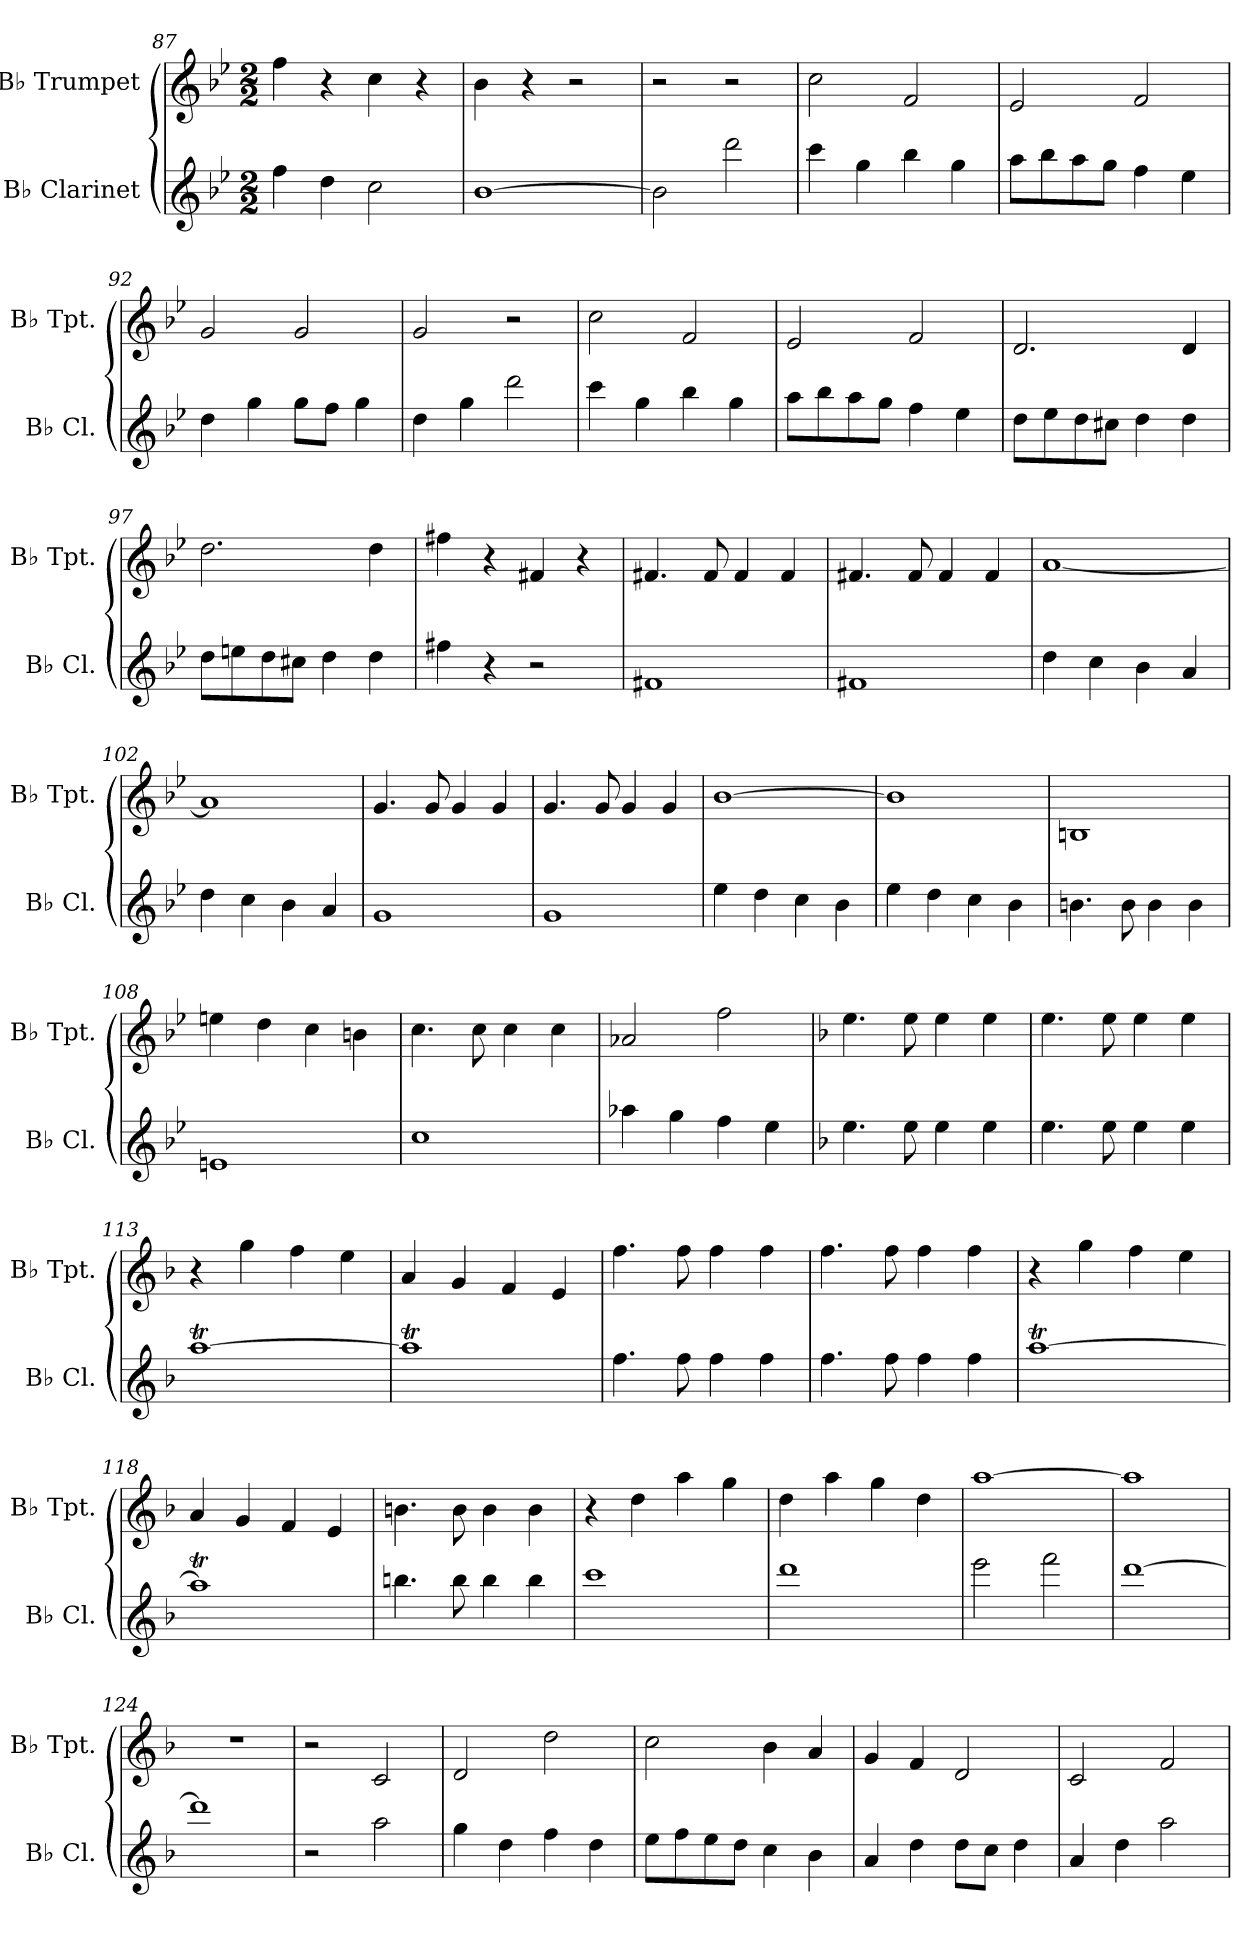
**kern	**kern
*part2	*part1
*staff2	*staff1
*I"B♭ Clarinet	*I"B♭ Trumpet
*I'B♭ Cl.	*I'B♭ Tpt.
*clefG2	*clefG2
*ITrd1c2	*ITrd1c2
*k[b-e-a-d-]	*k[b-e-a-d-]
*M2/2	*M2/2
=87	=87
4ee-\	4ee-\
4cc\	4r
2b-\	4b-\
.	4r
=88	=88
[1a-	4a-\
.	4r
.	2r
=89	=89
2a-\]	2r
2ccc\	2r
=90	=90
4bb-\	2b-\
4ff\	.
4aa-\	2e-/
4ff\	.
!!LO:PB:g=z
=91	=91
8gg\L	2d-/
8aa-\	.
8gg\	.
8ff\J	.
4ee-\	2e-/
4dd-\	.
=92	=92
4cc\	2f/
4ff\	.
8ff\L	2f/
8ee-\J	.
4ff\	.
=93	=93
4cc\	2f/
4ff\	.
2ccc\	2r
=94	=94
4bb-\	2b-\
4ff\	.
4aa-\	2e-/
4ff\	.
=95	=95
8gg\L	2d-/
8aa-\	.
8gg\	.
8ff\J	.
4ee-\	2e-/
4dd-\	.
=96	=96
8cc\L	2.c/
8dd-\	.
8cc\	.
8bn\J	.
4cc\	.
4cc\	4c/
=97	=97
8cc\L	2.cc\
8ddn\	.
8cc\	.
8bn\J	.
4cc\	.
4cc\	4cc\
=98	=98
4een\	4een\
4r	4r
2r	4en/
.	4r
=99	=99
1en	4.en/
.	8e/
.	4e/
.	4e/
!!LO:LB:g=z
=100	=100
1en	4.en/
.	8e/
.	4e/
.	4e/
=101	=101
4cc\	[1g
4b-\	.
4a-\	.
4g/	.
=102	=102
4cc\	1g]
4b-\	.
4a-\	.
4g/	.
=103	=103
1f	4.f/
.	8f/
.	4f/
.	4f/
=104	=104
1f	4.f/
.	8f/
.	4f/
.	4f/
=105	=105
4dd-\	[1a-
4cc\	.
4b-\	.
4a-\	.
=106	=106
4dd-\	1a-]
4cc\	.
4b-\	.
4a-\	.
=107	=107
4.an\	1An
8a\	.
4a\	.
4a\	.
=108	=108
1dn	4ddn\
.	4cc\
.	4b-\
.	4an\
=109	=109
1b-	4.b-\
.	8b-\
.	4b-\
.	4b-\
!!LO:LB:g=z
=110	=110
4gg-X\	2g-X/
4ff\	.
4ee-\	2ee-\
4dd-\	.
=111	=111
*k[b-e-a-]	*k[b-e-a-]
4.dd\	4.dd\
8dd\	8dd\
4dd\	4dd\
4dd\	4dd\
=112	=112
4.dd\	4.dd\
8dd\	8dd\
4dd\	4dd\
4dd\	4dd\
=113	=113
[1ggt	4r
.	4ff\
.	4ee-\
.	4dd\
=114	=114
1ggt]	4g/
.	4f/
.	4e-/
.	4d/
=115	=115
4.ee-\	4.ee-\
8ee-\	8ee-\
4ee-\	4ee-\
4ee-\	4ee-\
=116	=116
4.ee-\	4.ee-\
8ee-\	8ee-\
4ee-\	4ee-\
4ee-\	4ee-\
=117	=117
[1ggt	4r
.	4ff\
.	4ee-\
.	4dd\
=118	=118
1ggt]	4g/
.	4f/
.	4e-/
.	4d/
=119	=119
4.aan\	4.an\
8aa\	8a\
4aa\	4a\
4aa\	4a\
=120	=120
1bb-	4r
.	4cc\
.	4gg\
.	4ff\
!!LO:LB:g=z
=121	=121
1ccc	4cc\
.	4gg\
.	4ff\
.	4cc\
=122	=122
2ddd\	[1gg
2eee-\	.
=123	=123
[1ccc	1gg]
=124	=124
1ccc]	1r
=125	=125
2r	2r
2gg\	2B-/
=126	=126
4ff\	2c/
4cc\	.
4ee-\	2cc\
4cc\	.
=127	=127
8dd\L	2b-\
8ee-\	.
8dd\	.
8cc\J	.
4b-\	4a-\
4a-\	4g/
=128	=128
4g/	4f/
4cc\	4e-/
8cc\L	2c/
8b-\J	.
4cc\	.
=129	=129
4g/	2B-/
4cc\	.
2gg\	2e-/
=	=
*-	*-
